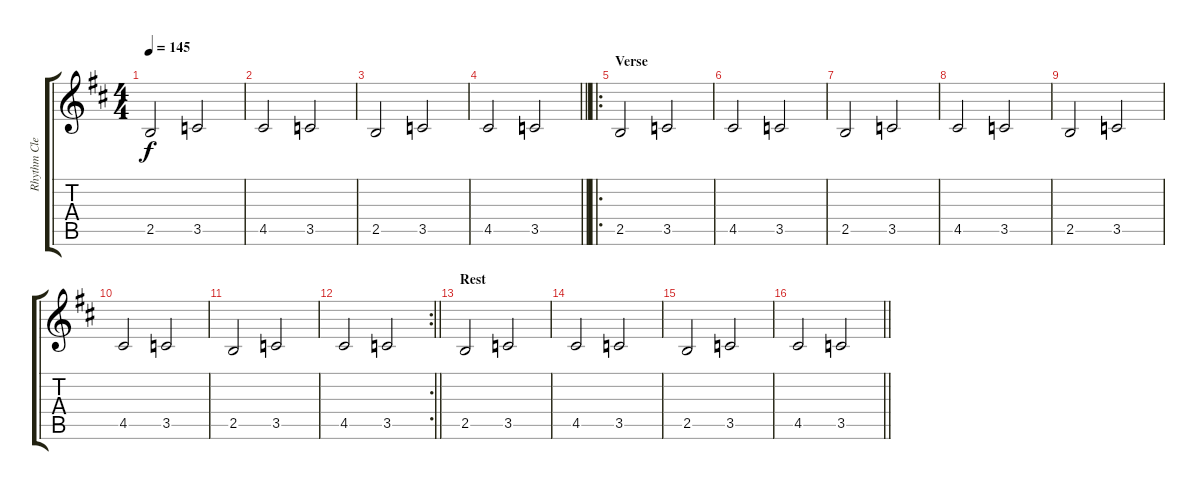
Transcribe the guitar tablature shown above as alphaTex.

\track ("Rhythm Clean" "Rhythm Cle") {instrument electricguitarjazz}
\staff {score tabs}
\tuning (E4 B3 G3 D3 A2 E2) {hide}
\ts (4 4)
\tempo 145
\clef g2
\ks d
2.5.2{dy f instrument electricguitarjazz} 3.5.2 |
4.5.2 3.5.2 |
2.5.2 3.5.2 |
\barLineRight lightlight
4.5.2 3.5.2 |
\ro
\section ("" "Verse")
2.5.2 3.5.2 |
4.5.2 3.5.2 |
2.5.2 3.5.2 |
4.5.2 3.5.2 |
2.5.2 3.5.2 |
4.5.2 3.5.2 |
2.5.2 3.5.2 |
\rc 2
\barLineRight lightlight
4.5.2 3.5.2 |
\section ("" "Rest")
2.5.2 3.5.2 |
4.5.2 3.5.2 |
2.5.2 3.5.2 |
\barLineRight lightlight
4.5.2 3.5.2
